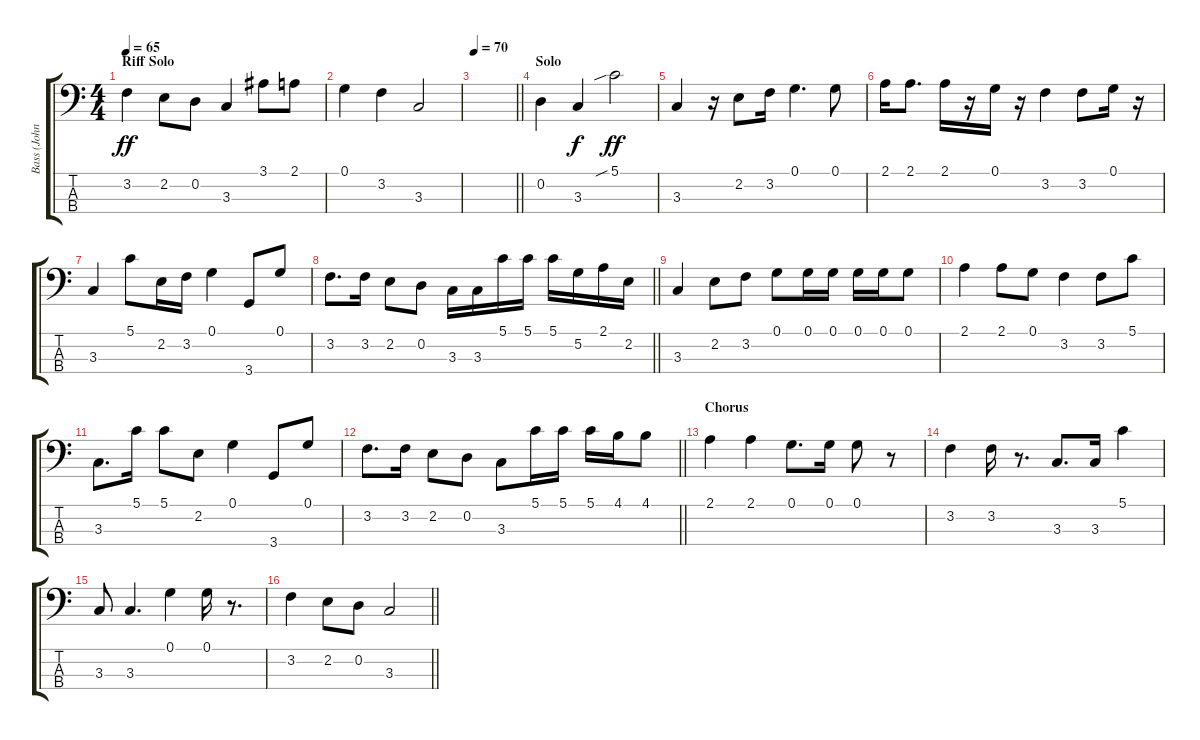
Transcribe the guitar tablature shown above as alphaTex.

\track ("Bass (John Lennon)" "Bass (John") {instrument electricbassfinger}
\staff {score tabs}
\tuning (G2 D2 A1 E1) {hide}
\ts (4 4)
\section ("" "Riff Solo")
\tempo 65
\clef f4
\ks c
3.2.4{dy ff} 2.2.8 0.2.8 3.3.4 3.1.8 2.1.8 |
0.1.4 3.2.4 3.3.2 |
\tempo 70
\barLineRight lightlight
|
\section ("" "Solo")
0.2.4 3.3.4{dy f} 5.1{sib}.2{dy ff} |
3.3.4 r.16 2.2.8 3.2.16 0.1.4{d} 0.1.8 |
2.1.16 2.1.8{d} 2.1.16 r.16 0.1.16 r.16 3.2.4 3.2.8 0.1.16 r.16 |
3.3.4 5.1.8 2.2.16 3.2.16 0.1.4 3.4.8 0.1.8 |
\barLineRight lightlight
3.2.8{d} 3.2.16 2.2.8 0.2.8 3.3.16 3.3.16 5.1.16 5.1.16 5.1.16 5.2.16 2.1.16 2.2.16 |
3.3.4 2.2.8 3.2.8 0.1.8 0.1.16 0.1.16 0.1.16 0.1.16 0.1.8 |
2.1.4 2.1.8 0.1.8 3.2.4 3.2.8 5.1.8 |
3.3.8{d} 5.1.16 5.1.8 2.2.8 0.1.4 3.4.8 0.1.8 |
\barLineRight lightlight
3.2.8{d} 3.2.16 2.2.8 0.2.8 3.3.8 5.1.16 5.1.16 5.1.16 4.1.16 4.1.8 |
\section ("" "Chorus")
2.1.4 2.1.4 0.1.8{d} 0.1.16 0.1.8 r.8 |
3.2.4 3.2.16 r.8{d} 3.3.8{d} 3.3.16 5.1.4 |
3.3.8 3.3.4{d} 0.1.4 0.1.16 r.8{d} |
\barLineRight lightlight
3.2.4 2.2.8 0.2.8 3.3.2
